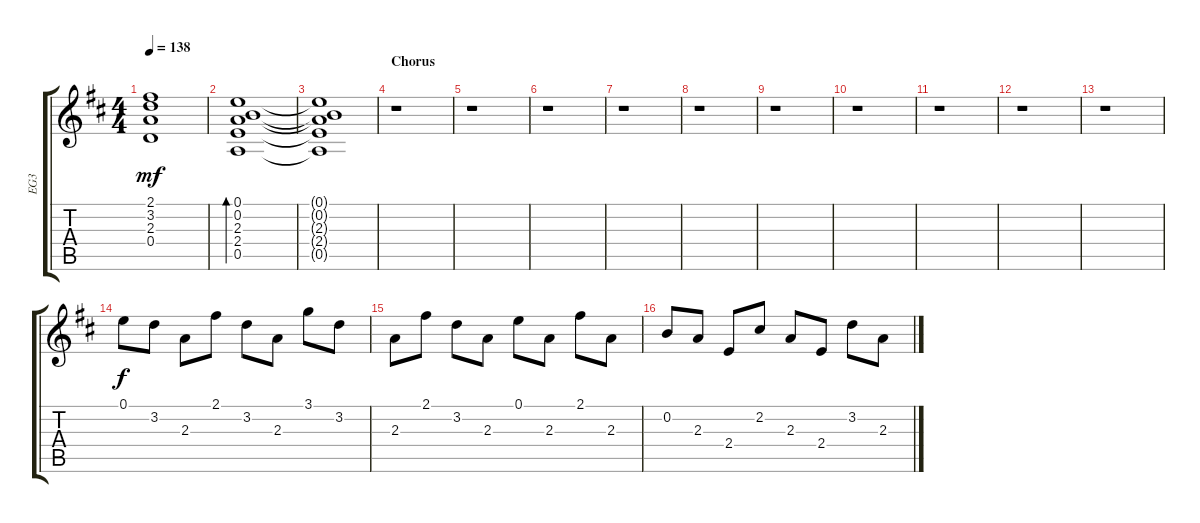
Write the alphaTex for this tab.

\track ("EG3" "EG3") {instrument electricguitarclean}
\staff {score tabs}
\tuning (E4 B3 G3 D3 A2 E2) {hide}
\ts (4 4)
\tempo 138
\clef g2
\ks d
(2.1{t} 3.2{t} 2.3{t} 0.4{t}).1{dy mf} |
(0.1 0.2 2.3 2.4 0.5).1{bd 60} |
(0.1{t} 0.2{t} 2.3{t} 2.4{t} 0.5{t}).1 |
\section ("" "Chorus")
r.1 |
r.1 |
r.1 |
r.1 |
r.1 |
r.1 |
r.1 |
r.1 |
r.1 |
r.1 |
0.1.8{dy f} 3.2.8 2.3.8 2.1.8 3.2.8 2.3.8 3.1.8 3.2.8 |
2.3.8 2.1.8 3.2.8 2.3.8 0.1.8 2.3.8 2.1.8 2.3.8 |
0.2.8 2.3.8 2.4.8 2.2.8 2.3.8 2.4.8 3.2.8 2.3.8
